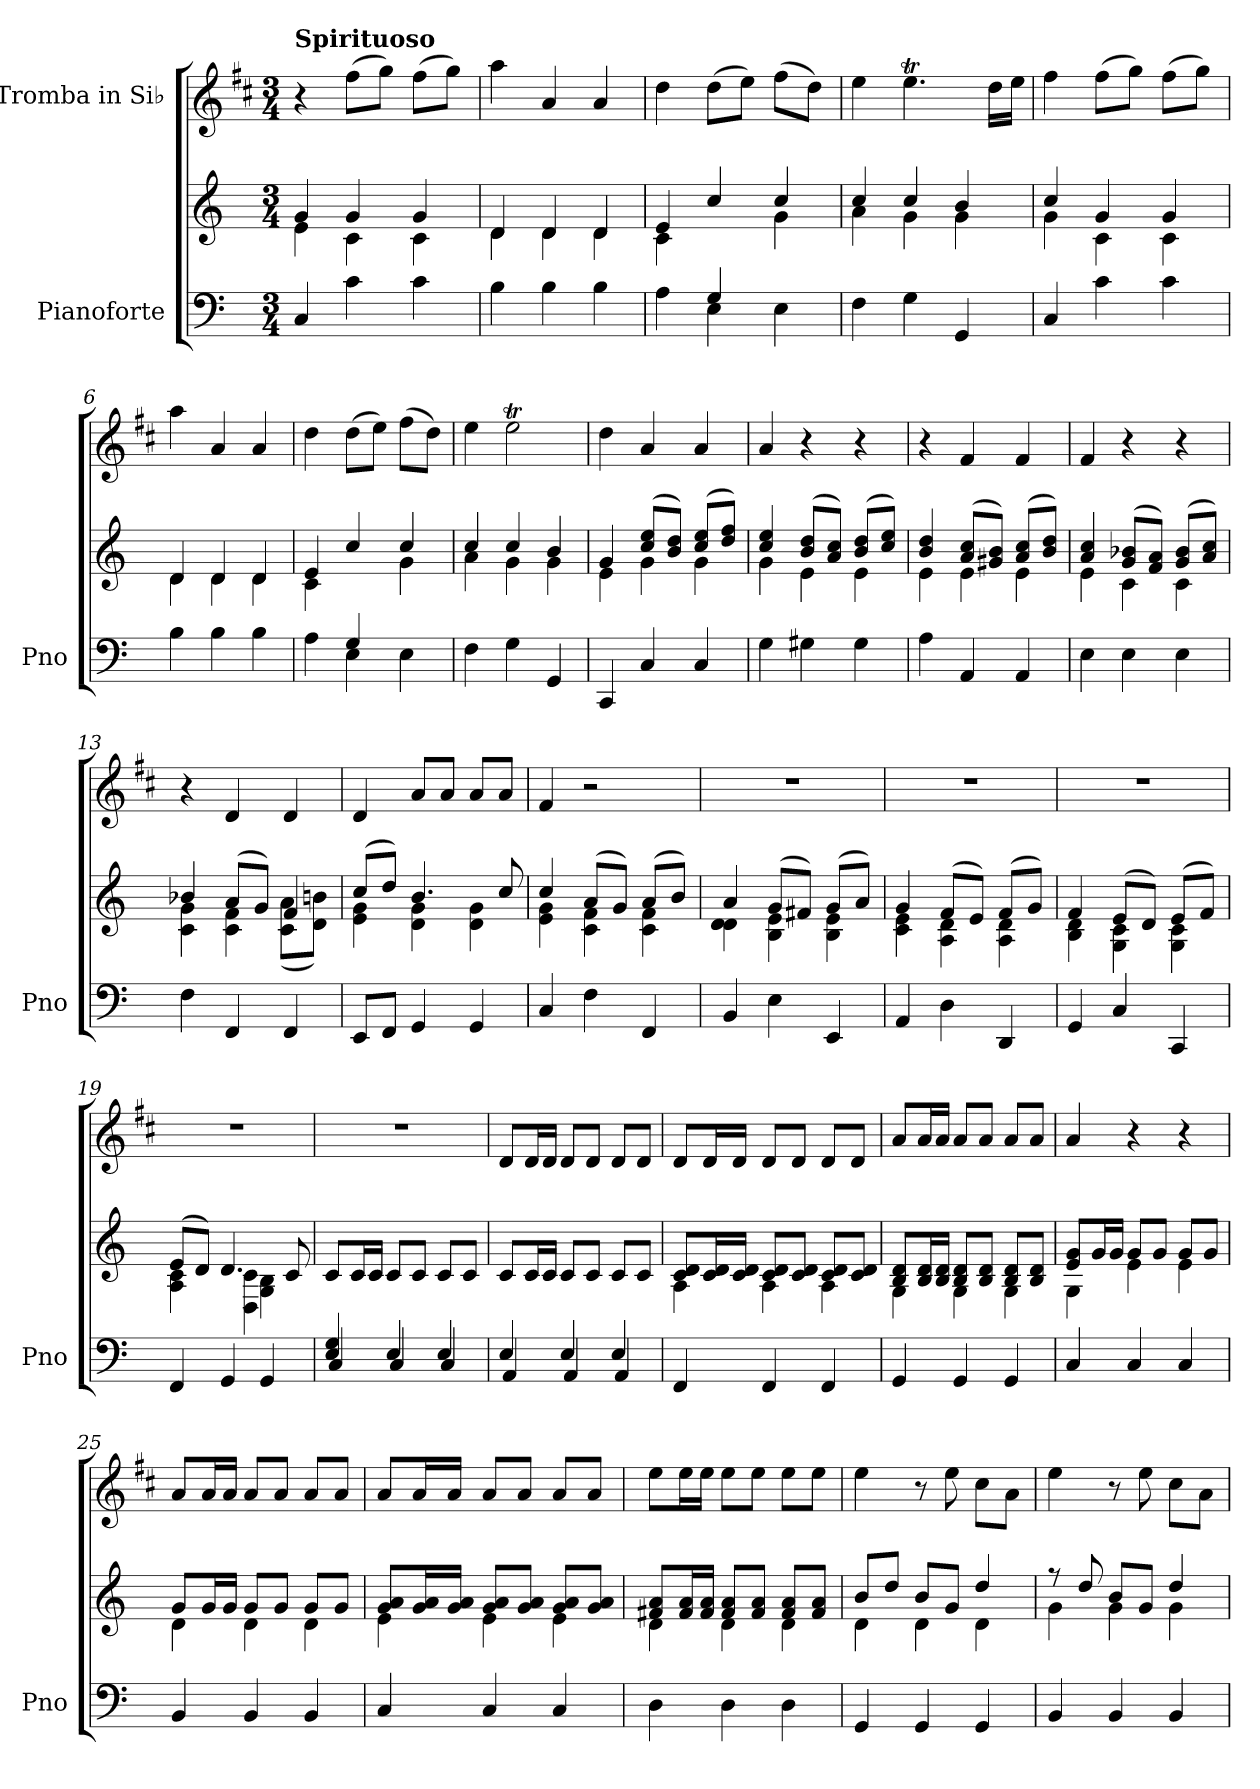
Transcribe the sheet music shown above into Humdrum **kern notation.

**kern	**kern	**kern
*part2	*part2	*part1
*staff3	*staff2	*staff1
*I"Pianoforte	*	*I"Tromba in Si♭
*I'Pno	*	*
*clefF4	*clefG2	*clefG2
*	*	*ITrd1c2
*k[]	*k[]	*k[]
*M3/4	*M3/4	*M3/4
=1	=1	=1
*	*^	*
!	!	!	!LO:TX:a:B:t=Spirituoso
4C/	4g/	4e\	4r
4c\	4g/	4c\	(8ee\L
.	.	.	8ff\J)
4c\	4g/	4c\	(8ee\L
.	.	.	8ff\J)
=2	=2	=2	=2
4B\	4d/	4d\	4gg\
4B\	4d/	4d\	4g/
4B\	4d/	4d\	4g/
=3	=3	=3	=3
*^	*	*	*
4ryy	4A\	4e/	4c\	4cc\
4G/	4E\	4cc/	4ryy	(8cc\L
.	.	.	.	8dd\J)
4ryy	4E\	4cc/	4g\	(8ee\L
.	.	.	.	8cc\J)
*v	*v	*	*	*
=4	=4	=4	=4
4F\	4cc/	4a\	4dd\
4G\	4cc/	4g\	4.ddT\
4GG/	4b/	4g\	.
.	.	.	16cc\LL
.	.	.	16dd\JJ
=5	=5	=5	=5
4C/	4cc/	4g\	4ee\
4c\	4g/	4c\	(8ee\L
.	.	.	8ff\J)
4c\	4g/	4c\	(8ee\L
.	.	.	8ff\J)
=6	=6	=6	=6
4B\	4d/	4d\	4gg\
4B\	4d/	4d\	4g/
4B\	4d/	4d\	4g/
!!LO:LB:g=z
=7	=7	=7	=7
*^	*	*	*
4ryy	4A\	4e/	4c\	4cc\
4G/	4E\	4cc/	4ryy	(8cc\L
.	.	.	.	8dd\J)
4ryy	4E\	4cc/	4g\	(8ee\L
.	.	.	.	8cc\J)
*v	*v	*	*	*
=8	=8	=8	=8
4F\	4cc/	4a\	4dd\
4G\	4cc/	4g\	2ddT\
4GG/	4b/	4g\	.
=9	=9	=9	=9
4CC/	4g/	4e\	4cc\
4C/	(8cc/ 8ee/L	4g\	4g/
.	8b/ 8dd/J)	.	.
4C/	(8cc/ 8ee/L	4g\	4g/
.	8dd/ 8ff/J)	.	.
=10	=10	=10	=10
4G\	4cc/ 4ee/	4g\	4g/
4G#X\	(8b/ 8dd/L	4e\	4r
.	8a/ 8cc/J)	.	.
4G#\	(8b/ 8dd/L	4e\	4r
.	8cc/ 8ee/J)	.	.
=11	=11	=11	=11
4A\	4b/ 4dd/	4e\	4r
4AA/	(8a/ 8cc/L	4e\	4e/
.	8g#X/ 8b/J)	.	.
4AA/	(8a/ 8cc/L	4e\	4e/
.	8b/ 8dd/J)	.	.
=12	=12	=12	=12
4E\	4a/ 4cc/	4e\	4e/
4E\	(8g/ 8b-X/L	4c\	4r
.	8f/ 8a/J)	.	.
4E\	(8g/ 8b-/L	4c\	4r
.	8a/ 8cc/J)	.	.
=13	=13	=13	=13
4F\	4b-X/	4c\ 4g\	4r
4FF/	(8a/L	4c\ 4f\	4c/
.	8g/J)	.	.
4FF/	4f/	(8c\ 8a\L	4c/
.	.	8d\ 8bn\J)	.
!!LO:LB:g=z
=14	=14	=14	=14
8EE/L	(8cc/L	4e\ 4g\	4c/
8FF/J	8dd/J)	.	.
4GG/	4.b/	4d\ 4g\	8g/L
.	.	.	8g/J
4GG/	.	4d\ 4g\	8g/L
.	8cc/	.	8g/J
=15	=15	=15	=15
4C/	4cc/	4e\ 4g\	4e/
4F\	(8a/L	4c\ 4f\	2r
.	8g/J)	.	.
4FF/	(8a/L	4c\ 4f\	.
.	8b/J)	.	.
=16	=16	=16	=16
4BB/	4a/	4d\ 4d\	2.r
4E\	(8g/L	4B\ 4e\	.
.	8f#X/J)	.	.
4EE/	(8g/L	4B\ 4e\	.
.	8a/J)	.	.
=17	=17	=17	=17
4AA/	4g/	4c\ 4e\	2.r
4D\	(8f/L	4A\ 4d\	.
.	8e/J)	.	.
4DD/	(8f/L	4A\ 4d\	.
.	8g/J)	.	.
=18	=18	=18	=18
4GG/	4f/	4B\ 4d\	2.r
4C/	(8e/L	4G\ 4c\	.
.	8d/J)	.	.
4CC/	(8e/L	4G\ 4c\	.
.	8f/J)	.	.
=19	=19	=19	=19
4FF/	(8e/L	4A\ 4c\	2.r
.	8d/J)	.	.
4GG/	4.d/	4D\ 4c\	.
4GG/	.	4G\ 4B\	.
.	8c/	.	.
*	*v	*v	*
!!LO:LB:g=z
=20	=20	=20
*^	*	*
4E/ 4G/	4C/	8c/L	2.r
.	.	16c/L	.
.	.	16c/JJ	.
4E/	4C/	8c/L	.
.	.	8c/J	.
4E/	4C/	8c/L	.
.	.	8c/J	.
=21	=21	=21	=21
4E/	4AA/	8c/L	8c/L
.	.	16c/L	16c/L
.	.	16c/JJ	16c/JJ
4E/	4AA/	8c/L	8c/L
.	.	8c/J	8c/J
4E/	4AA/	8c/L	8c/L
.	.	8c/J	8c/J
*v	*v	*	*
=22	=22	=22
*	*^	*
4FF/	8c/ 8d/L	4A\	8c/L
.	16c/ 16d/L	.	16c/L
.	16c/ 16d/JJ	.	16c/JJ
4FF/	8c/ 8d/L	4A\	8c/L
.	8c/ 8d/J	.	8c/J
4FF/	8c/ 8d/L	4A\	8c/L
.	8c/ 8d/J	.	8c/J
!!LO:PB:g=z
=23	=23	=23	=23
4GG/	8B/ 8d/L	4G\	8g/L
.	16B/ 16d/L	.	16g/L
.	16B/ 16d/JJ	.	16g/JJ
4GG/	8B/ 8d/L	4G\	8g/L
.	8B/ 8d/J	.	8g/J
4GG/	8B/ 8d/L	4G\	8g/L
.	8B/ 8d/J	.	8g/J
=24	=24	=24	=24
4C/	8e/ 8g/L	4G\	4g/
.	16g/L	.	.
.	16g/JJ	.	.
4C/	8g/L	4e\	4r
.	8g/J	.	.
4C/	8g/L	4e\	4r
.	8g/J	.	.
=25	=25	=25	=25
4BB/	8g/L	4d\	8g/L
.	16g/L	.	16g/L
.	16g/JJ	.	16g/JJ
4BB/	8g/L	4d\	8g/L
.	8g/J	.	8g/J
4BB/	8g/L	4d\	8g/L
.	8g/J	.	8g/J
=26	=26	=26	=26
4C/	8g/ 8a/L	4e\	8g/L
.	16g/ 16a/L	.	16g/L
.	16g/ 16a/JJ	.	16g/JJ
4C/	8g/ 8a/L	4e\	8g/L
.	8g/ 8a/J	.	8g/J
4C/	8g/ 8a/L	4e\	8g/L
.	8g/ 8a/J	.	8g/J
!!LO:LB:g=z
=27	=27	=27	=27
4D\	8f#X/ 8a/L	4d\	8dd\L
.	16f#/ 16a/L	.	16dd\L
.	16f#/ 16a/JJ	.	16dd\JJ
4D\	8f#/ 8a/L	4d\	8dd\L
.	8f#/ 8a/J	.	8dd\J
4D\	8f#/ 8a/L	4d\	8dd\L
.	8f#/ 8a/J	.	8dd\J
=28	=28	=28	=28
4GG/	8b/L	4d\	4dd\
.	8dd/J	.	.
4GG/	8b/L	4d\	8r
.	8g/J	.	8dd\
4GG/	4dd/	4d\	8b\L
.	.	.	8g\J
=29	=29	=29	=29
4BB/	8r	4g\	4dd\
.	8dd/	.	.
4BB/	8b/L	4g\	8r
.	8g/J	.	8dd\
4BB/	4dd/	4g\	8b\L
.	.	.	8g\J
*	*v	*v	*
=	=	=
*-	*-	*-
